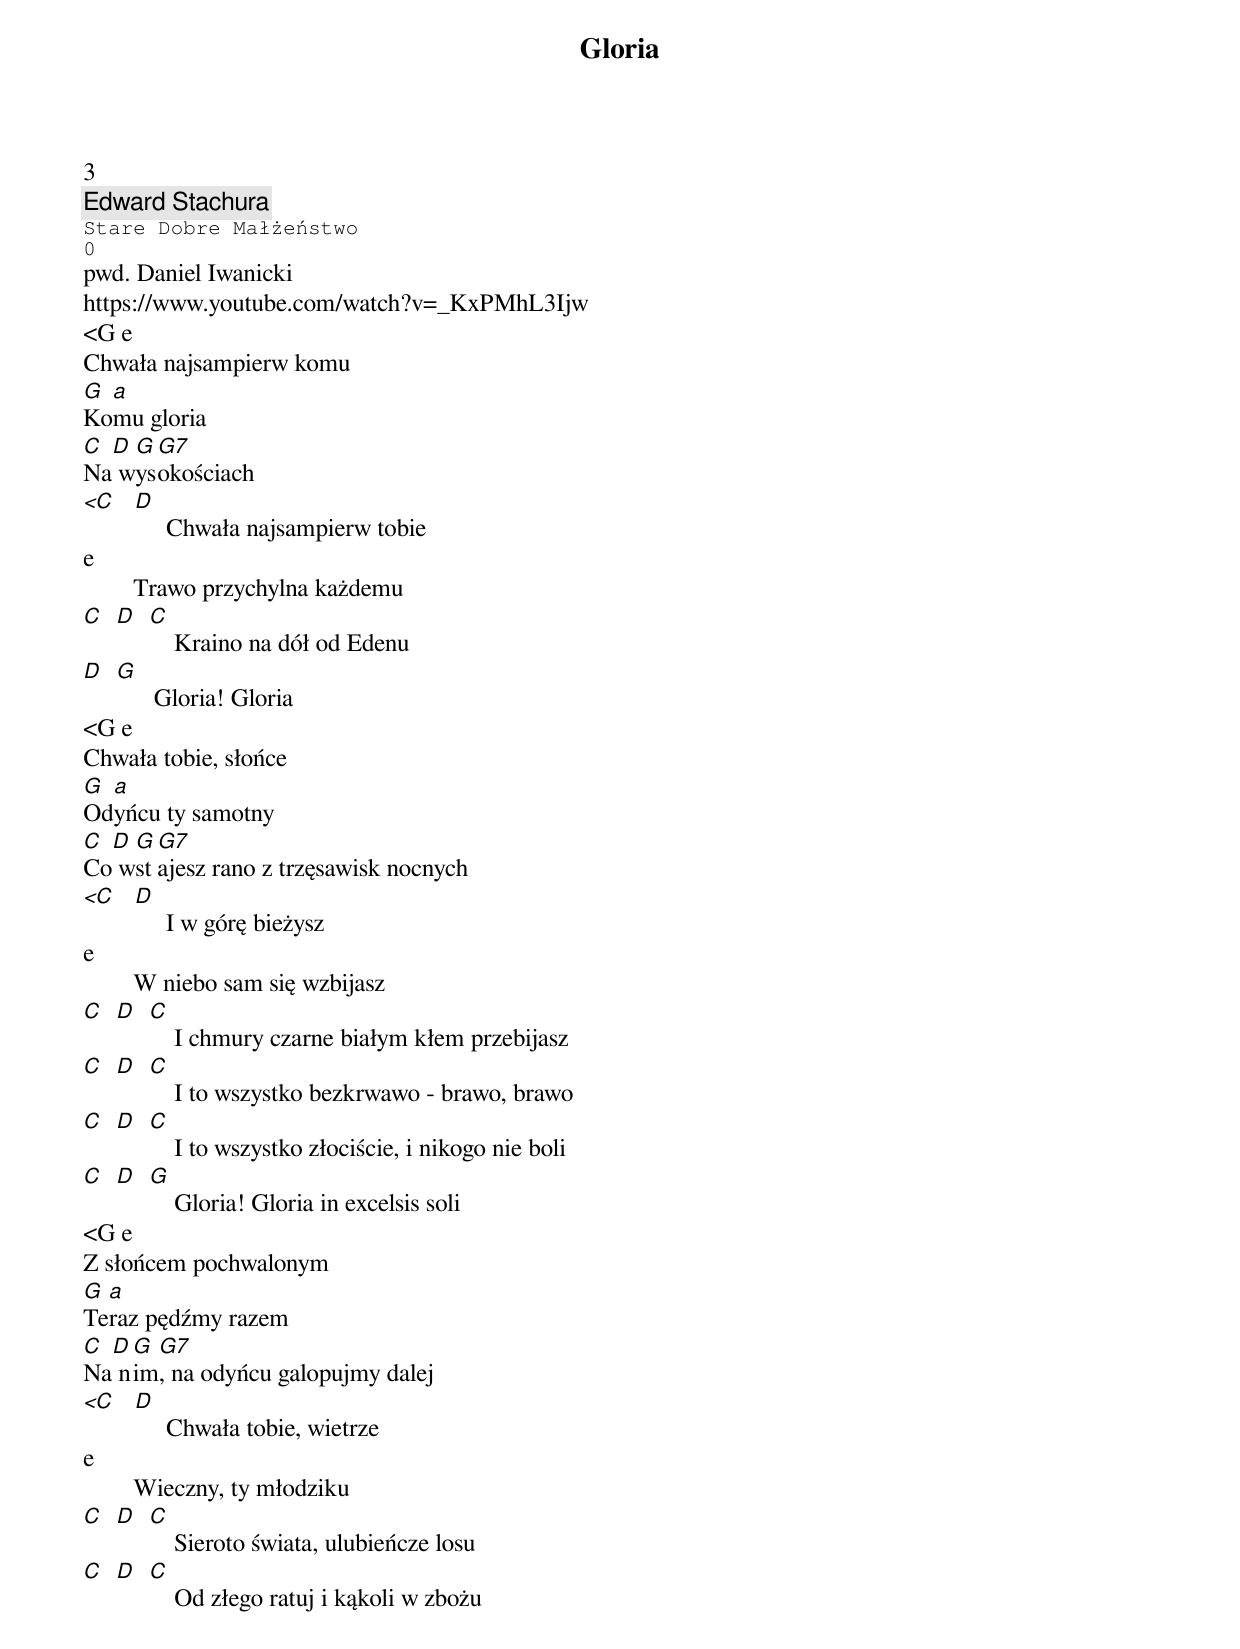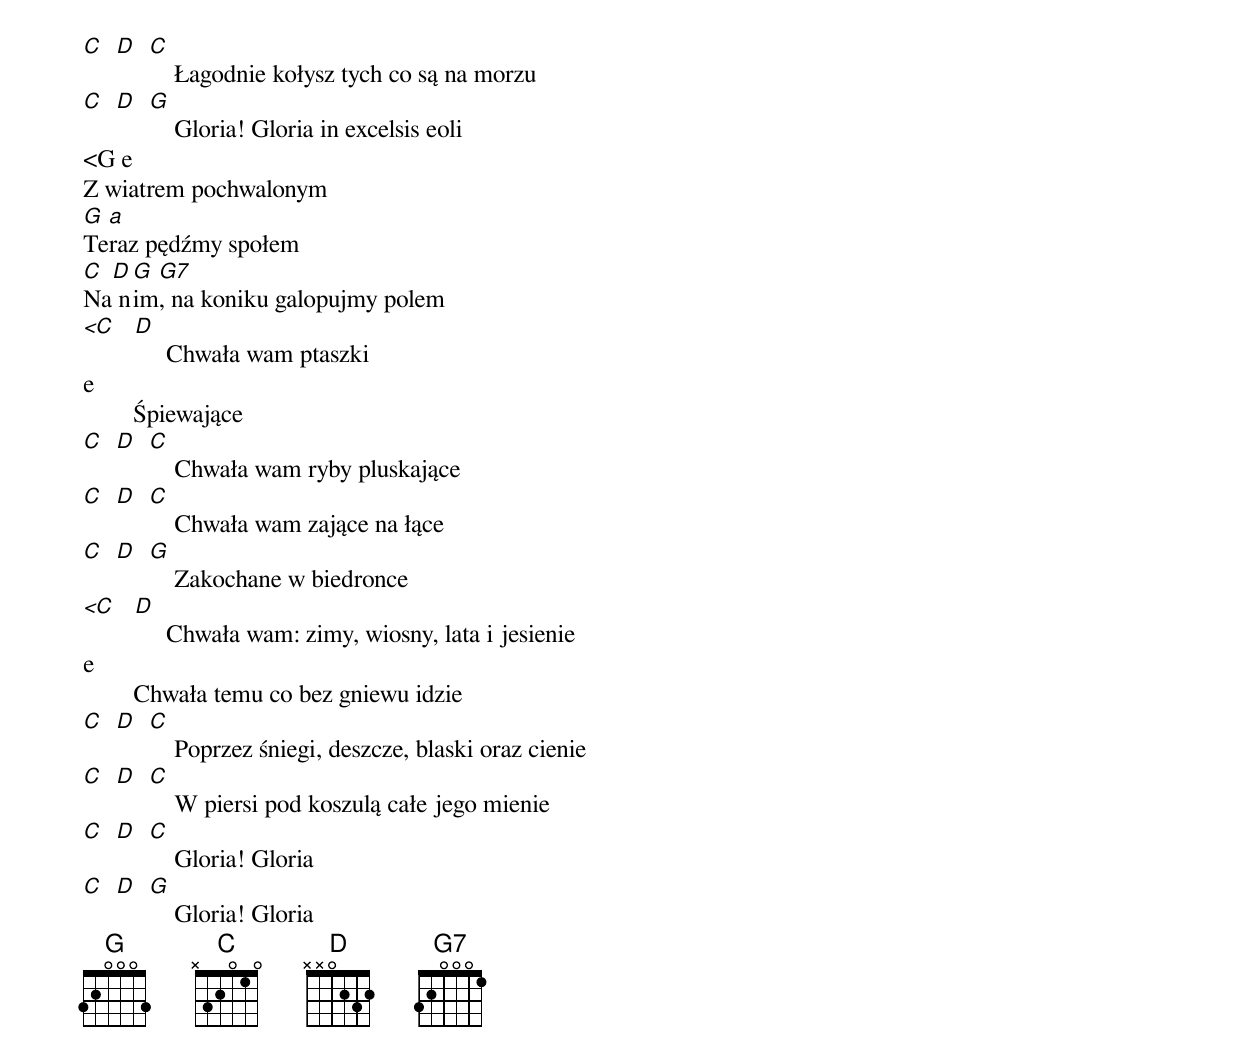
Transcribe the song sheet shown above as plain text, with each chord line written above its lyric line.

Gloria
3
Edward Stachura
Stare Dobre Małżeństwo
0
pwd. Daniel Iwanicki
https://www.youtube.com/watch?v=_KxPMhL3Ijw
<G e
Chwała najsampierw komu
G a
Komu gloria
C D G G7
Na wysokościach
<C D
	Chwała najsampierw tobie
e
	Trawo przychylna każdemu
C D C
	Kraino na dół od Edenu
D G
	Gloria! Gloria
<G e
Chwała tobie, słońce
G a
Odyńcu ty samotny
C D G G7
Co wstajesz rano z trzęsawisk nocnych
<C D
	I w górę bieżysz
e
	W niebo sam się wzbijasz
C D C
	I chmury czarne białym kłem przebijasz
C D C
	I to wszystko bezkrwawo - brawo, brawo
C D C
	I to wszystko złociście, i nikogo nie boli
C D G
	Gloria! Gloria in excelsis soli
<G e
Z słońcem pochwalonym
G a
Teraz pędźmy razem
C D G G7
Na nim, na odyńcu galopujmy dalej
<C D
        Chwała tobie, wietrze
e
        Wieczny, ty młodziku
C D C
        Sieroto świata, ulubieńcze losu
C D C
        Od złego ratuj i kąkoli w zbożu
C D C
        Łagodnie kołysz tych co są na morzu
C D G
        Gloria! Gloria in excelsis eoli
<G e
Z wiatrem pochwalonym
G a
Teraz pędźmy społem
C D G G7
Na nim, na koniku galopujmy polem
<C D
	Chwała wam ptaszki
e
	Śpiewające
C D C
	Chwała wam ryby pluskające
C D C
	Chwała wam zające na łące
C D G
	Zakochane w biedronce
<C D
	Chwała wam: zimy, wiosny, lata i jesienie
e
	Chwała temu co bez gniewu idzie
C D C
	Poprzez śniegi, deszcze, blaski oraz cienie
C D C
	W piersi pod koszulą całe jego mienie
C D C
	Gloria! Gloria
C D G
	Gloria! Gloria
